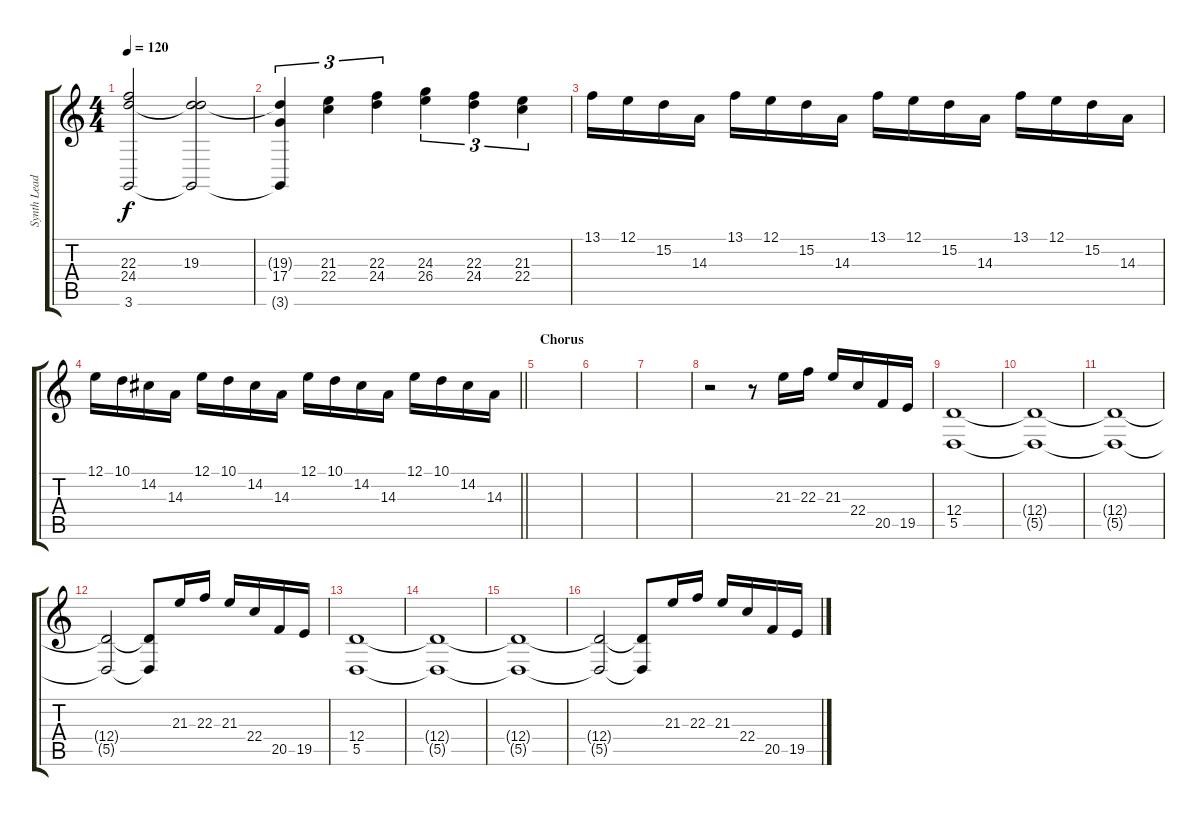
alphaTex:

\track ("Synth Lead" "Synth Lead") {instrument lead3calliope}
\staff {score tabs}
\tuning (E4 B3 G3 D3 A2 E2) {hide}
\ts (4 4)
\tempo 120
\clef g2
\ks c
(22.3 24.4 3.6).2{dy f} (19.3 24.4{t} 3.6{t}).2 |
(19.3{t} 17.4 3.6{t}).4{tu (3 2)} (21.3 22.4).4{tu (3 2)} (22.3 24.4).4{tu (3 2)} (24.3 26.4).4{tu (3 2)} (22.3 24.4).4{tu (3 2)} (21.3 22.4).4{tu (3 2)} |
13.1.16 12.1.16 15.2.16 14.3.16 13.1.16 12.1.16 15.2.16 14.3.16 13.1.16 12.1.16 15.2.16 14.3.16 13.1.16 12.1.16 15.2.16 14.3.16 |
\barLineRight lightlight
12.1.16 10.1.16 14.2.16 14.3.16 12.1.16 10.1.16 14.2.16 14.3.16 12.1.16 10.1.16 14.2.16 14.3.16 12.1.16 10.1.16 14.2.16 14.3.16 |
\section ("" "Chorus")
|
|
|
r.2 r.8 21.3.16 22.3.16 21.3.16 22.4.16 20.5.16 19.5.16 |
(12.4 5.5).1 |
(12.4{t} 5.5{t}).1 |
(12.4{t} 5.5{t}).1 |
(12.4{t} 5.5{t}).2 (12.4{t} 5.5{t}).8 21.3.16 22.3.16 21.3.16 22.4.16 20.5.16 19.5.16 |
(12.4 5.5).1 |
(12.4{t} 5.5{t}).1 |
(12.4{t} 5.5{t}).1 |
(12.4{t} 5.5{t}).2 (12.4{t} 5.5{t}).8 21.3.16 22.3.16 21.3.16 22.4.16 20.5.16 19.5.16
